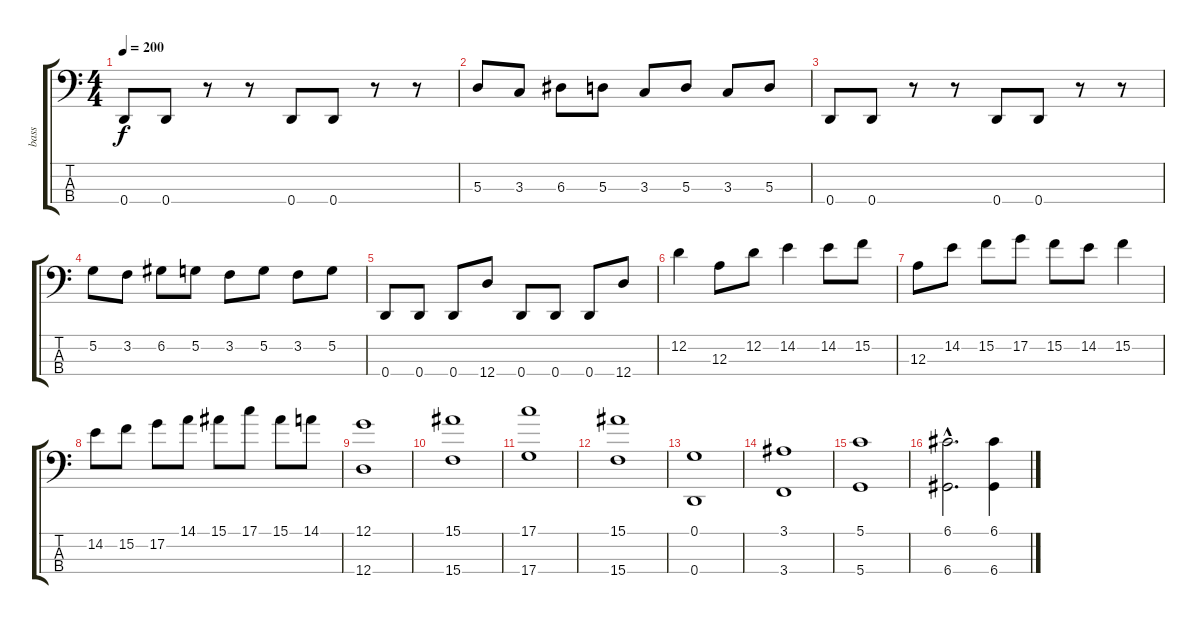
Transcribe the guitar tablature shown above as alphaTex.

\track ("bass" "bass") {instrument slapbass1}
\staff {score tabs}
\tuning (G2 D2 A1 D1) {hide}
\ts (4 4)
\tempo 200
\clef f4
\ks c
0.4.8{dy f} 0.4.8 r.8 r.8 0.4.8 0.4.8 r.8 r.8 |
5.3.8 3.3.8 6.3.8 5.3.8 3.3.8 5.3.8 3.3.8 5.3.8 |
0.4.8 0.4.8 r.8 r.8 0.4.8 0.4.8 r.8 r.8 |
5.2.8 3.2.8 6.2.8 5.2.8 3.2.8 5.2.8 3.2.8 5.2.8 |
0.4.8 0.4.8 0.4.8 12.4.8 0.4.8 0.4.8 0.4.8 12.4.8 |
12.2.4 12.3.8 12.2.8 14.2.4 14.2.8 15.2.8 |
12.3.8 14.2.8 15.2.8 17.2.8 15.2.8 14.2.8 15.2.4 |
14.2.8 15.2.8 17.2.8 14.1.8 15.1.8 17.1.8 15.1.8 14.1.8 |
(12.1 12.4).1 |
(15.1 15.4).1 |
(17.1 17.4).1 |
(15.1 15.4).1 |
(0.1 0.4).1 |
(3.1 3.4).1 |
(5.1 5.4).1 |
(6.1{hac} 6.4{hac}).2{d} (6.1 6.4).4
